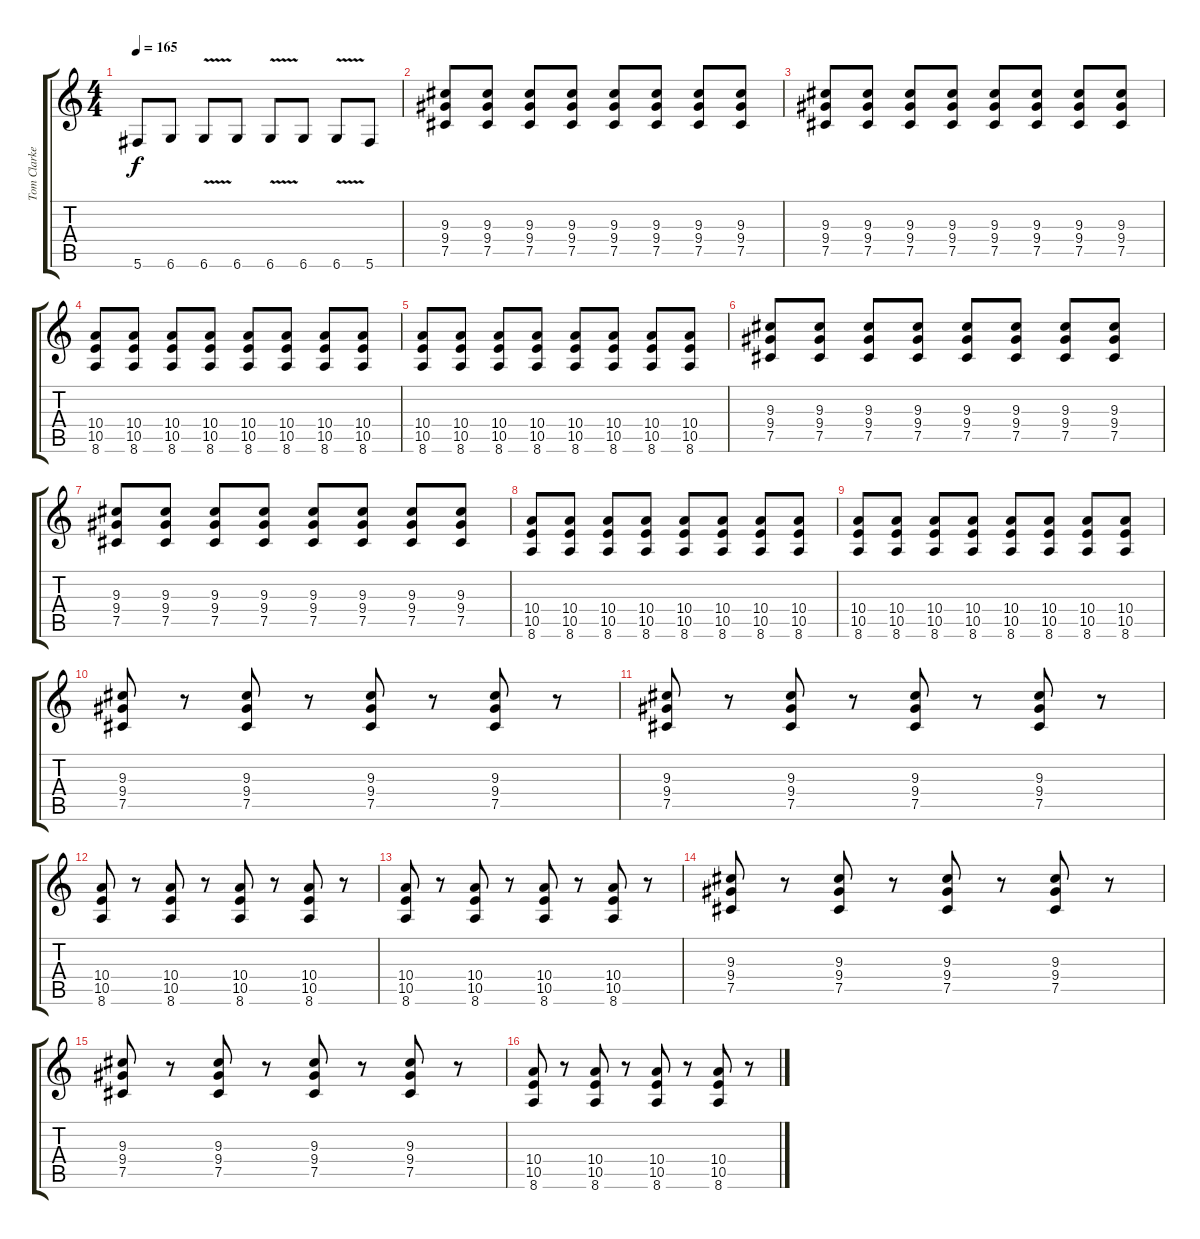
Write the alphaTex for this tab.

\track ("Tom Clarke (Lead Guitar)" "Tom Clarke") {instrument distortionguitar}
\staff {score tabs}
\tuning (Db4 Ab3 E3 B2 Gb2 Db2) {hide}
\ts (4 4)
\tempo 165
\clef g2
\ks c
5.6.8{dy f} 6.6.8 6.6{v}.8 6.6.8 6.6{v}.8 6.6.8 6.6{v}.8 5.6.8 |
(9.3 9.4 7.5).8 (9.3 9.4 7.5).8 (9.3 9.4 7.5).8 (9.3 9.4 7.5).8 (9.3 9.4 7.5).8 (9.3 9.4 7.5).8 (9.3 9.4 7.5).8 (9.3 9.4 7.5).8 |
(9.3 9.4 7.5).8 (9.3 9.4 7.5).8 (9.3 9.4 7.5).8 (9.3 9.4 7.5).8 (9.3 9.4 7.5).8 (9.3 9.4 7.5).8 (9.3 9.4 7.5).8 (9.3 9.4 7.5).8 |
(10.4 10.5 8.6).8 (10.4 10.5 8.6).8 (10.4 10.5 8.6).8 (10.4 10.5 8.6).8 (10.4 10.5 8.6).8 (10.4 10.5 8.6).8 (10.4 10.5 8.6).8 (10.4 10.5 8.6).8 |
(10.4 10.5 8.6).8 (10.4 10.5 8.6).8 (10.4 10.5 8.6).8 (10.4 10.5 8.6).8 (10.4 10.5 8.6).8 (10.4 10.5 8.6).8 (10.4 10.5 8.6).8 (10.4 10.5 8.6).8 |
(9.3 9.4 7.5).8 (9.3 9.4 7.5).8 (9.3 9.4 7.5).8 (9.3 9.4 7.5).8 (9.3 9.4 7.5).8 (9.3 9.4 7.5).8 (9.3 9.4 7.5).8 (9.3 9.4 7.5).8 |
(9.3 9.4 7.5).8 (9.3 9.4 7.5).8 (9.3 9.4 7.5).8 (9.3 9.4 7.5).8 (9.3 9.4 7.5).8 (9.3 9.4 7.5).8 (9.3 9.4 7.5).8 (9.3 9.4 7.5).8 |
(10.4 10.5 8.6).8 (10.4 10.5 8.6).8 (10.4 10.5 8.6).8 (10.4 10.5 8.6).8 (10.4 10.5 8.6).8 (10.4 10.5 8.6).8 (10.4 10.5 8.6).8 (10.4 10.5 8.6).8 |
(10.4 10.5 8.6).8 (10.4 10.5 8.6).8 (10.4 10.5 8.6).8 (10.4 10.5 8.6).8 (10.4 10.5 8.6).8 (10.4 10.5 8.6).8 (10.4 10.5 8.6).8 (10.4 10.5 8.6).8 |
(9.3 9.4 7.5).8 r.8 (9.3 9.4 7.5).8 r.8 (9.3 9.4 7.5).8 r.8 (9.3 9.4 7.5).8 r.8 |
(9.3 9.4 7.5).8 r.8 (9.3 9.4 7.5).8 r.8 (9.3 9.4 7.5).8 r.8 (9.3 9.4 7.5).8 r.8 |
(10.4 10.5 8.6).8 r.8 (10.4 10.5 8.6).8 r.8 (10.4 10.5 8.6).8 r.8 (10.4 10.5 8.6).8 r.8 |
(10.4 10.5 8.6).8 r.8 (10.4 10.5 8.6).8 r.8 (10.4 10.5 8.6).8 r.8 (10.4 10.5 8.6).8 r.8 |
(9.3 9.4 7.5).8 r.8 (9.3 9.4 7.5).8 r.8 (9.3 9.4 7.5).8 r.8 (9.3 9.4 7.5).8 r.8 |
(9.3 9.4 7.5).8 r.8 (9.3 9.4 7.5).8 r.8 (9.3 9.4 7.5).8 r.8 (9.3 9.4 7.5).8 r.8 |
(10.4 10.5 8.6).8 r.8 (10.4 10.5 8.6).8 r.8 (10.4 10.5 8.6).8 r.8 (10.4 10.5 8.6).8 r.8
